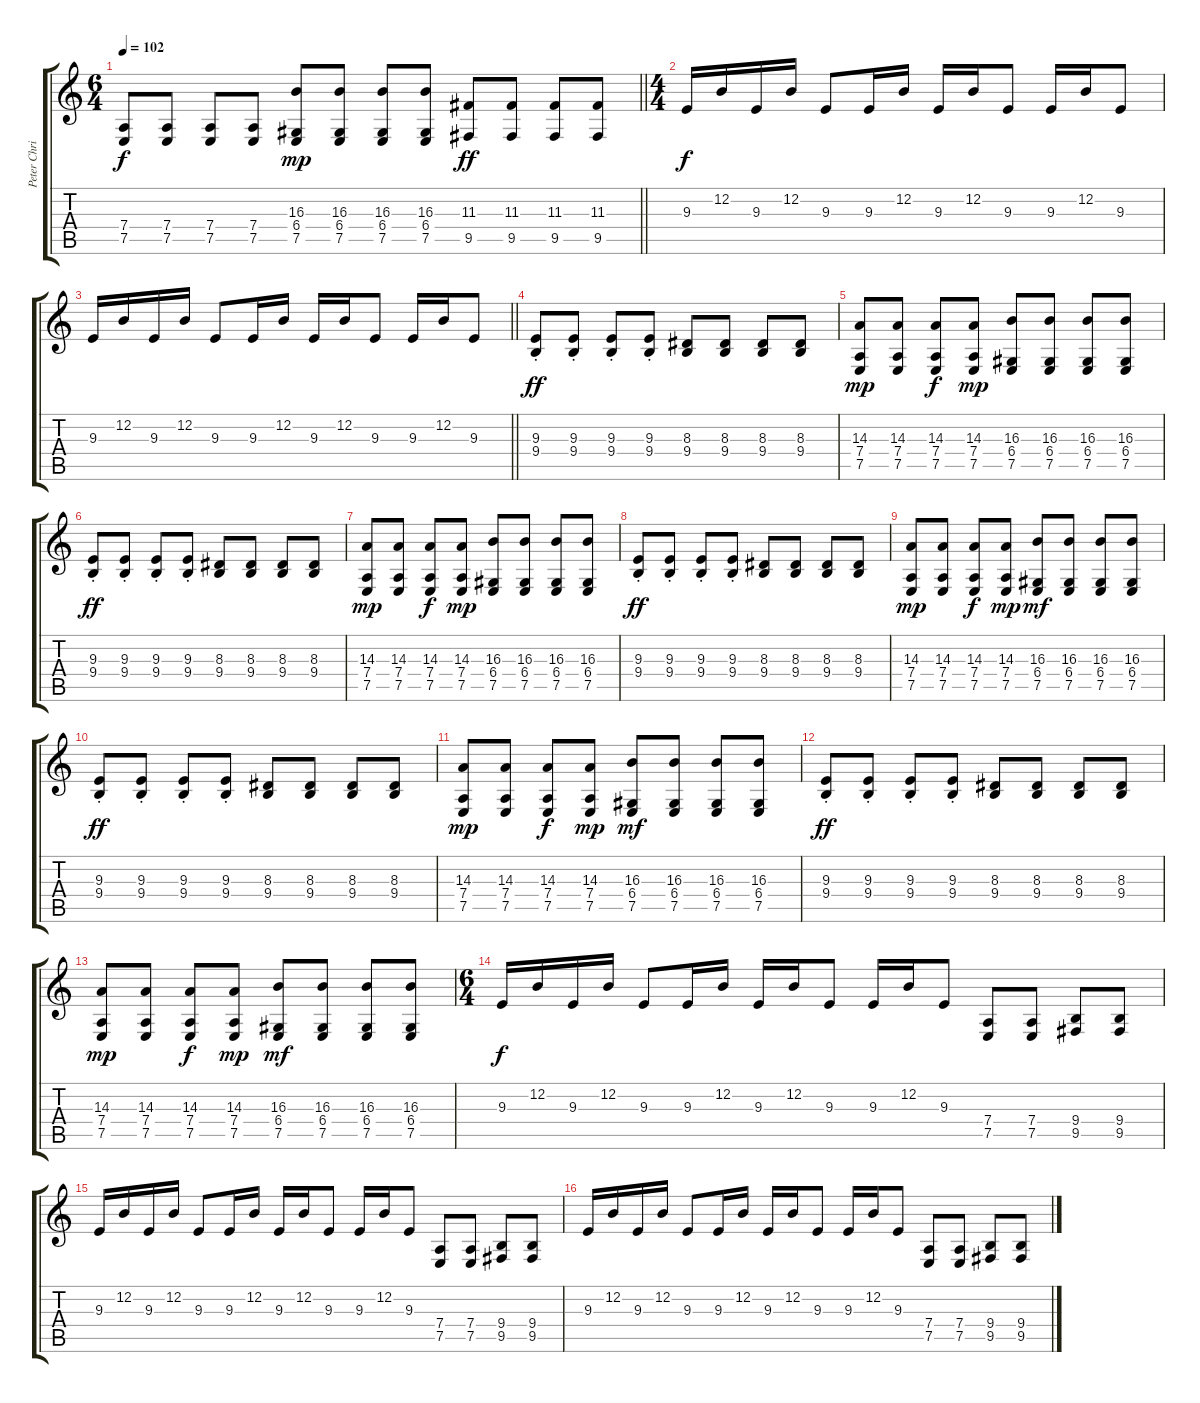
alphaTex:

\track ("Peter Christopherson" "Peter Chri") {instrument marimba}
\staff {score tabs}
\tuning (E4 B3 G3 D3 A2 E2) {hide}
\ts (6 4)
\tempo 102
\clef g2
\barLineRight lightlight
\ks c
(7.4 7.5).8{dy f} (7.4 7.5).8 (7.4 7.5).8 (7.4 7.5).8 (16.3 6.4 7.5).8{dy mp} (16.3 6.4 7.5).8 (16.3 6.4 7.5).8 (16.3 6.4 7.5).8 (11.3 9.5).8{dy ff} (11.3 9.5).8 (11.3 9.5).8 (11.3 9.5).8 |
\ts (4 4)
9.3.16{dy f} 12.2.16 9.3.16 12.2.16 9.3.8 9.3.16 12.2.16 9.3.16 12.2.16 9.3.8 9.3.16 12.2.16 9.3.8 |
\barLineRight lightlight
9.3.16 12.2.16 9.3.16 12.2.16 9.3.8 9.3.16 12.2.16 9.3.16 12.2.16 9.3.8 9.3.16 12.2.16 9.3.8 |
\section ("" "")
(9.3{st} 9.4{st}).8{dy ff} (9.3{st} 9.4{st}).8 (9.3{st} 9.4{st}).8 (9.3{st} 9.4{st}).8 (8.3 9.4).8 (8.3 9.4).8 (8.3 9.4).8 (8.3 9.4).8 |
(14.3 7.4 7.5).8{dy mp} (14.3 7.4 7.5).8 (14.3 7.4 7.5).8{dy f} (14.3 7.4 7.5).8{dy mp} (16.3 6.4 7.5).8 (16.3 6.4 7.5).8 (16.3 6.4 7.5).8 (16.3 6.4 7.5).8 |
(9.3{st} 9.4{st}).8{dy ff} (9.3{st} 9.4{st}).8 (9.3{st} 9.4{st}).8 (9.3{st} 9.4{st}).8 (8.3 9.4).8 (8.3 9.4).8 (8.3 9.4).8 (8.3 9.4).8 |
(14.3 7.4 7.5).8{dy mp} (14.3 7.4 7.5).8 (14.3 7.4 7.5).8{dy f} (14.3 7.4 7.5).8{dy mp} (16.3 6.4 7.5).8 (16.3 6.4 7.5).8 (16.3 6.4 7.5).8 (16.3 6.4 7.5).8 |
(9.3{st} 9.4{st}).8{dy ff} (9.3{st} 9.4{st}).8 (9.3{st} 9.4{st}).8 (9.3{st} 9.4{st}).8 (8.3 9.4).8 (8.3 9.4).8 (8.3 9.4).8 (8.3 9.4).8 |
(14.3 7.4 7.5).8{dy mp} (14.3 7.4 7.5).8 (14.3 7.4 7.5).8{dy f} (14.3 7.4 7.5).8{dy mp} (16.3 6.4 7.5).8{dy mf} (16.3 6.4 7.5).8 (16.3 6.4 7.5).8 (16.3 6.4 7.5).8 |
(9.3{st} 9.4{st}).8{dy ff} (9.3{st} 9.4{st}).8 (9.3{st} 9.4{st}).8 (9.3{st} 9.4{st}).8 (8.3 9.4).8 (8.3 9.4).8 (8.3 9.4).8 (8.3 9.4).8 |
(14.3 7.4 7.5).8{dy mp} (14.3 7.4 7.5).8 (14.3 7.4 7.5).8{dy f} (14.3 7.4 7.5).8{dy mp} (16.3 6.4 7.5).8{dy mf} (16.3 6.4 7.5).8 (16.3 6.4 7.5).8 (16.3 6.4 7.5).8 |
(9.3{st} 9.4{st}).8{dy ff} (9.3{st} 9.4{st}).8 (9.3{st} 9.4{st}).8 (9.3{st} 9.4{st}).8 (8.3 9.4).8 (8.3 9.4).8 (8.3 9.4).8 (8.3 9.4).8 |
(14.3 7.4 7.5).8{dy mp} (14.3 7.4 7.5).8 (14.3 7.4 7.5).8{dy f} (14.3 7.4 7.5).8{dy mp} (16.3 6.4 7.5).8{dy mf} (16.3 6.4 7.5).8 (16.3 6.4 7.5).8 (16.3 6.4 7.5).8 |
\ts (6 4)
9.3.16{dy f} 12.2.16 9.3.16 12.2.16 9.3.8 9.3.16 12.2.16 9.3.16 12.2.16 9.3.8 9.3.16 12.2.16 9.3.8 (7.4 7.5).8 (7.4 7.5).8 (9.4 9.5).8 (9.4 9.5).8 |
9.3.16 12.2.16 9.3.16 12.2.16 9.3.8 9.3.16 12.2.16 9.3.16 12.2.16 9.3.8 9.3.16 12.2.16 9.3.8 (7.4 7.5).8 (7.4 7.5).8 (9.4 9.5).8 (9.4 9.5).8 |
9.3.16 12.2.16 9.3.16 12.2.16 9.3.8 9.3.16 12.2.16 9.3.16 12.2.16 9.3.8 9.3.16 12.2.16 9.3.8 (7.4 7.5).8 (7.4 7.5).8 (9.4 9.5).8 (9.4 9.5).8
